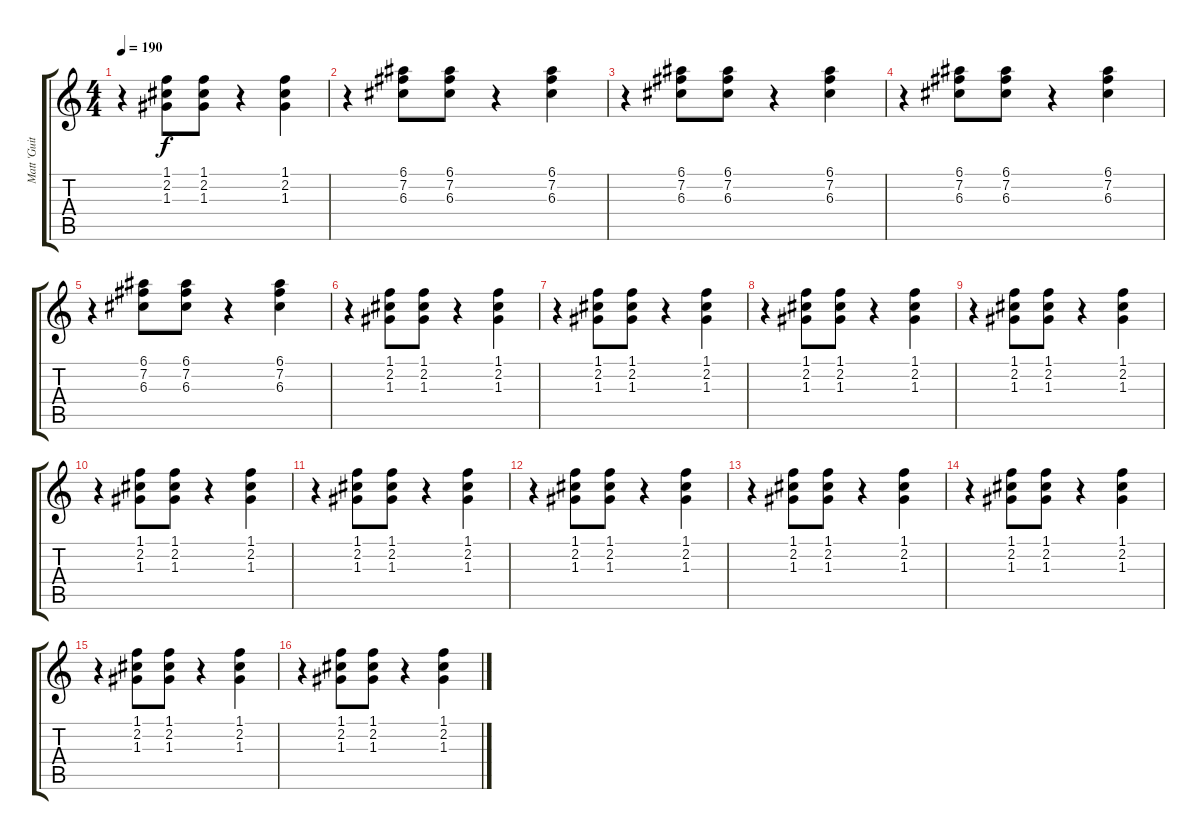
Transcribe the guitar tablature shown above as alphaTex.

\track ("Matt 'Guitar' Murphy" "Matt 'Guit") {instrument electricguitarclean}
\staff {score tabs}
\tuning (E4 B3 G3 D3 A2 E2) {hide}
\ts (4 4)
\tempo 190
\clef g2
\ks c
r.4{dy f} (1.1 2.2 1.3).8 (1.1 2.2 1.3).8 r.4 (1.1 2.2 1.3).4 |
r.4 (6.1 7.2 6.3).8 (6.1 7.2 6.3).8 r.4 (6.1 7.2 6.3).4 |
r.4 (6.1 7.2 6.3).8 (6.1 7.2 6.3).8 r.4 (6.1 7.2 6.3).4 |
r.4 (6.1 7.2 6.3).8 (6.1 7.2 6.3).8 r.4 (6.1 7.2 6.3).4 |
r.4 (6.1 7.2 6.3).8 (6.1 7.2 6.3).8 r.4 (6.1 7.2 6.3).4 |
r.4 (1.1 2.2 1.3).8 (1.1 2.2 1.3).8 r.4 (1.1 2.2 1.3).4 |
r.4 (1.1 2.2 1.3).8 (1.1 2.2 1.3).8 r.4 (1.1 2.2 1.3).4 |
r.4 (1.1 2.2 1.3).8 (1.1 2.2 1.3).8 r.4 (1.1 2.2 1.3).4 |
r.4 (1.1 2.2 1.3).8 (1.1 2.2 1.3).8 r.4 (1.1 2.2 1.3).4 |
r.4 (1.1 2.2 1.3).8 (1.1 2.2 1.3).8 r.4 (1.1 2.2 1.3).4 |
r.4 (1.1 2.2 1.3).8 (1.1 2.2 1.3).8 r.4 (1.1 2.2 1.3).4 |
r.4 (1.1 2.2 1.3).8 (1.1 2.2 1.3).8 r.4 (1.1 2.2 1.3).4 |
r.4 (1.1 2.2 1.3).8 (1.1 2.2 1.3).8 r.4 (1.1 2.2 1.3).4 |
r.4 (1.1 2.2 1.3).8 (1.1 2.2 1.3).8 r.4 (1.1 2.2 1.3).4 |
r.4 (1.1 2.2 1.3).8 (1.1 2.2 1.3).8 r.4 (1.1 2.2 1.3).4 |
r.4 (1.1 2.2 1.3).8 (1.1 2.2 1.3).8 r.4 (1.1 2.2 1.3).4
